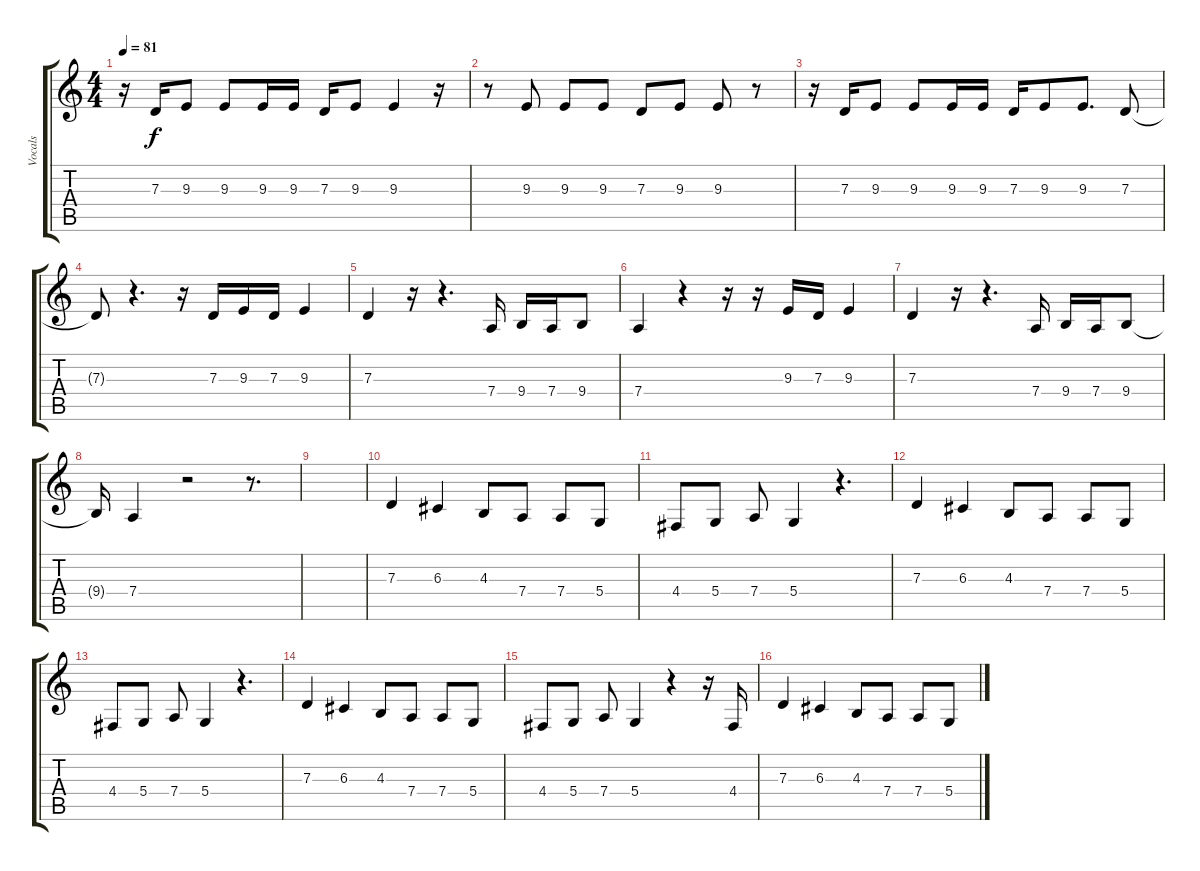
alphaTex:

\track ("Vocals" "Vocals") {instrument lead2sawtooth}
\staff {score tabs}
\tuning (E4 B3 G3 D3 A2 E2) {hide}
\ts (4 4)
\tempo 81
\clef g2
\ks c
r.16{dy f} 7.3.16 9.3.8 9.3.8 9.3.16 9.3.16 7.3.16 9.3.8 9.3.4 r.16 |
r.8 9.3.8 9.3.8 9.3.8 7.3.8 9.3.8 9.3.8 r.8 |
r.16 7.3.16 9.3.8 9.3.8 9.3.16 9.3.16 7.3.16 9.3.8 9.3.8{d} 7.3.8 |
7.3{t}.8 r.4{d} r.16 7.3.16 9.3.16 7.3.16 9.3.4 |
7.3.4 r.16 r.4{d} 7.4.16 9.4.16 7.4.16 9.4.8 |
7.4.4 r.4 r.16 r.16 9.3.16 7.3.16 9.3.4 |
7.3.4 r.16 r.4{d} 7.4.16 9.4.16 7.4.16 9.4.8 |
9.4{t}.16 7.4.4 r.2 r.8{d} |
|
7.3.4 6.3.4 4.3.8 7.4.8 7.4.8 5.4.8 |
4.4.8 5.4.8 7.4.8 5.4.4 r.4{d} |
7.3.4 6.3.4 4.3.8 7.4.8 7.4.8 5.4.8 |
4.4.8 5.4.8 7.4.8 5.4.4 r.4{d} |
7.3.4 6.3.4 4.3.8 7.4.8 7.4.8 5.4.8 |
4.4.8 5.4.8 7.4.8 5.4.4 r.4 r.16 4.4.16 |
7.3.4 6.3.4 4.3.8 7.4.8 7.4.8 5.4.8
